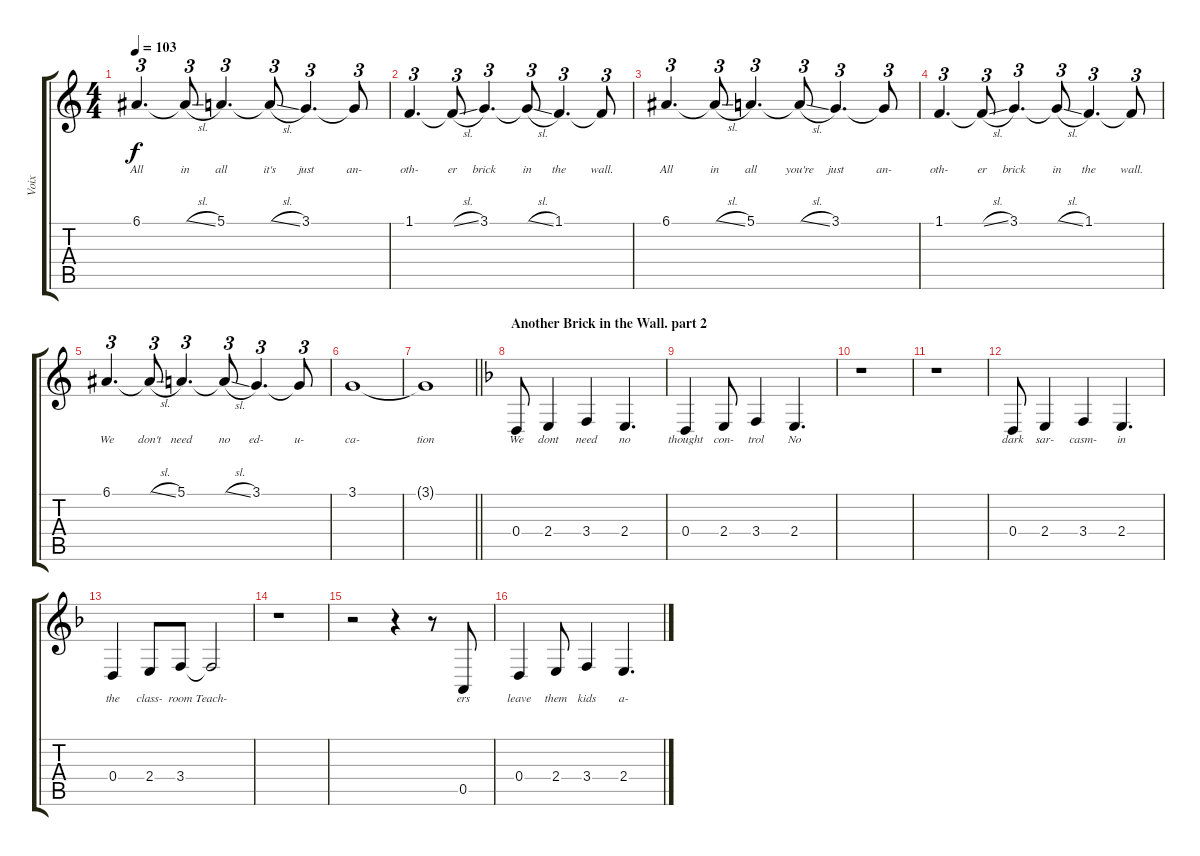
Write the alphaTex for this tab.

\track ("Voix" "Voix") {instrument synthvoice}
\staff {score tabs}
\tuning (E4 B3 G3 D3 A2 E2) {hide}
\ts (4 4)
\tempo 103
\clef g2
\ks c
6.1.4{d tu (3 2) lyrics (0 "All") lyrics (1 "") lyrics (2 "") lyrics (3 "") lyrics (4 "") dy f} 6.1{sl t}.8{tu (3 2) lyrics (0 "in") lyrics (1 "") lyrics (2 "") lyrics (3 "") lyrics (4 "")} 5.1.4{d tu (3 2) lyrics (0 "all") lyrics (1 "") lyrics (2 "") lyrics (3 "") lyrics (4 "")} 5.1{sl t}.8{tu (3 2) lyrics (0 "it's") lyrics (1 "") lyrics (2 "") lyrics (3 "") lyrics (4 "")} 3.1.4{d tu (3 2) lyrics (0 "just") lyrics (1 "") lyrics (2 "") lyrics (3 "") lyrics (4 "")} 3.1{t}.8{tu (3 2) lyrics (0 "an-") lyrics (1 "") lyrics (2 "") lyrics (3 "") lyrics (4 "")} |
1.1.4{d tu (3 2) lyrics (0 "oth-") lyrics (1 "") lyrics (2 "") lyrics (3 "") lyrics (4 "")} 1.1{sl t}.8{tu (3 2) lyrics (0 "er") lyrics (1 "") lyrics (2 "") lyrics (3 "") lyrics (4 "")} 3.1.4{d tu (3 2) lyrics (0 "brick") lyrics (1 "") lyrics (2 "") lyrics (3 "") lyrics (4 "")} 3.1{sl t}.8{tu (3 2) lyrics (0 "in") lyrics (1 "") lyrics (2 "") lyrics (3 "") lyrics (4 "")} 1.1.4{d tu (3 2) lyrics (0 "the") lyrics (1 "") lyrics (2 "") lyrics (3 "") lyrics (4 "")} 1.1{t}.8{tu (3 2) lyrics (0 "wall.") lyrics (1 "") lyrics (2 "") lyrics (3 "") lyrics (4 "")} |
6.1.4{d tu (3 2) lyrics (0 "All") lyrics (1 "") lyrics (2 "") lyrics (3 "") lyrics (4 "")} 6.1{sl t}.8{tu (3 2) lyrics (0 "in") lyrics (1 "") lyrics (2 "") lyrics (3 "") lyrics (4 "")} 5.1.4{d tu (3 2) lyrics (0 "all") lyrics (1 "") lyrics (2 "") lyrics (3 "") lyrics (4 "")} 5.1{sl t}.8{tu (3 2) lyrics (0 "you're") lyrics (1 "") lyrics (2 "") lyrics (3 "") lyrics (4 "")} 3.1.4{d tu (3 2) lyrics (0 "just") lyrics (1 "") lyrics (2 "") lyrics (3 "") lyrics (4 "")} 3.1{t}.8{tu (3 2) lyrics (0 "an-") lyrics (1 "") lyrics (2 "") lyrics (3 "") lyrics (4 "")} |
1.1.4{d tu (3 2) lyrics (0 "oth-") lyrics (1 "") lyrics (2 "") lyrics (3 "") lyrics (4 "")} 1.1{sl t}.8{tu (3 2) lyrics (0 "er") lyrics (1 "") lyrics (2 "") lyrics (3 "") lyrics (4 "")} 3.1.4{d tu (3 2) lyrics (0 "brick") lyrics (1 "") lyrics (2 "") lyrics (3 "") lyrics (4 "")} 3.1{sl t}.8{tu (3 2) lyrics (0 "in") lyrics (1 "") lyrics (2 "") lyrics (3 "") lyrics (4 "")} 1.1.4{d tu (3 2) lyrics (0 "the") lyrics (1 "") lyrics (2 "") lyrics (3 "") lyrics (4 "")} 1.1{t}.8{tu (3 2) lyrics (0 "wall.") lyrics (1 "") lyrics (2 "") lyrics (3 "") lyrics (4 "")} |
6.1.4{d tu (3 2) lyrics (0 "We") lyrics (1 "") lyrics (2 "") lyrics (3 "") lyrics (4 "")} 6.1{sl t}.8{tu (3 2) lyrics (0 "don't") lyrics (1 "") lyrics (2 "") lyrics (3 "") lyrics (4 "")} 5.1.4{d tu (3 2) lyrics (0 "need") lyrics (1 "") lyrics (2 "") lyrics (3 "") lyrics (4 "")} 5.1{sl t}.8{tu (3 2) lyrics (0 "no") lyrics (1 "") lyrics (2 "") lyrics (3 "") lyrics (4 "")} 3.1.4{d tu (3 2) lyrics (0 "ed-") lyrics (1 "") lyrics (2 "") lyrics (3 "") lyrics (4 "")} 3.1{t}.8{tu (3 2) lyrics (0 "u-") lyrics (1 "") lyrics (2 "") lyrics (3 "") lyrics (4 "")} |
3.1.1{lyrics (0 "ca-") lyrics (1 "") lyrics (2 "") lyrics (3 "") lyrics (4 "")} |
\barLineRight lightlight
3.1{t}.1{lyrics (0 "tion") lyrics (1 "") lyrics (2 "") lyrics (3 "") lyrics (4 "")} |
\section ("" "Another Brick in the Wall. part 2")
\ks dminor
0.4.8{lyrics (0 "We") lyrics (1 "") lyrics (2 "") lyrics (3 "") lyrics (4 "") volume 16} 2.4.4{lyrics (0 "dont") lyrics (1 "") lyrics (2 "") lyrics (3 "") lyrics (4 "")} 3.4.4{lyrics (0 "need") lyrics (1 "") lyrics (2 "") lyrics (3 "") lyrics (4 "")} 2.4.4{d lyrics (0 "no") lyrics (1 "") lyrics (2 "") lyrics (3 "") lyrics (4 "")} |
0.4.4{lyrics (0 "thought") lyrics (1 "") lyrics (2 "") lyrics (3 "") lyrics (4 "")} 2.4.8{lyrics (0 "con-") lyrics (1 "") lyrics (2 "") lyrics (3 "") lyrics (4 "")} 3.4.4{lyrics (0 "trol") lyrics (1 "") lyrics (2 "") lyrics (3 "") lyrics (4 "")} 2.4.4{d lyrics (0 "No") lyrics (1 "") lyrics (2 "") lyrics (3 "") lyrics (4 "")} |
r.1 |
r.1 |
0.4.8{lyrics (0 "dark") lyrics (1 "") lyrics (2 "") lyrics (3 "") lyrics (4 "")} 2.4.4{lyrics (0 "sar-") lyrics (1 "") lyrics (2 "") lyrics (3 "") lyrics (4 "")} 3.4.4{lyrics (0 "casm-") lyrics (1 "") lyrics (2 "") lyrics (3 "") lyrics (4 "")} 2.4.4{d lyrics (0 "in") lyrics (1 "") lyrics (2 "") lyrics (3 "") lyrics (4 "")} |
0.4.4{lyrics (0 "the") lyrics (1 "") lyrics (2 "") lyrics (3 "") lyrics (4 "")} 2.4.8{lyrics (0 "class-") lyrics (1 "") lyrics (2 "") lyrics (3 "") lyrics (4 "")} 3.4.8{lyrics (0 "room") lyrics (1 "") lyrics (2 "") lyrics (3 "") lyrics (4 "")} 3.4{t}.2{lyrics (0 "Teach-") lyrics (1 "") lyrics (2 "") lyrics (3 "") lyrics (4 "")} |
r.1 |
r.2 r.4 r.8 0.5.8{lyrics (0 "ers") lyrics (1 "") lyrics (2 "") lyrics (3 "") lyrics (4 "")} |
0.4.4{lyrics (0 "leave") lyrics (1 "") lyrics (2 "") lyrics (3 "") lyrics (4 "")} 2.4.8{lyrics (0 "them") lyrics (1 "") lyrics (2 "") lyrics (3 "") lyrics (4 "")} 3.4.4{lyrics (0 "kids") lyrics (1 "") lyrics (2 "") lyrics (3 "") lyrics (4 "")} 2.4.4{d lyrics (0 "a-") lyrics (1 "") lyrics (2 "") lyrics (3 "") lyrics (4 "")}
